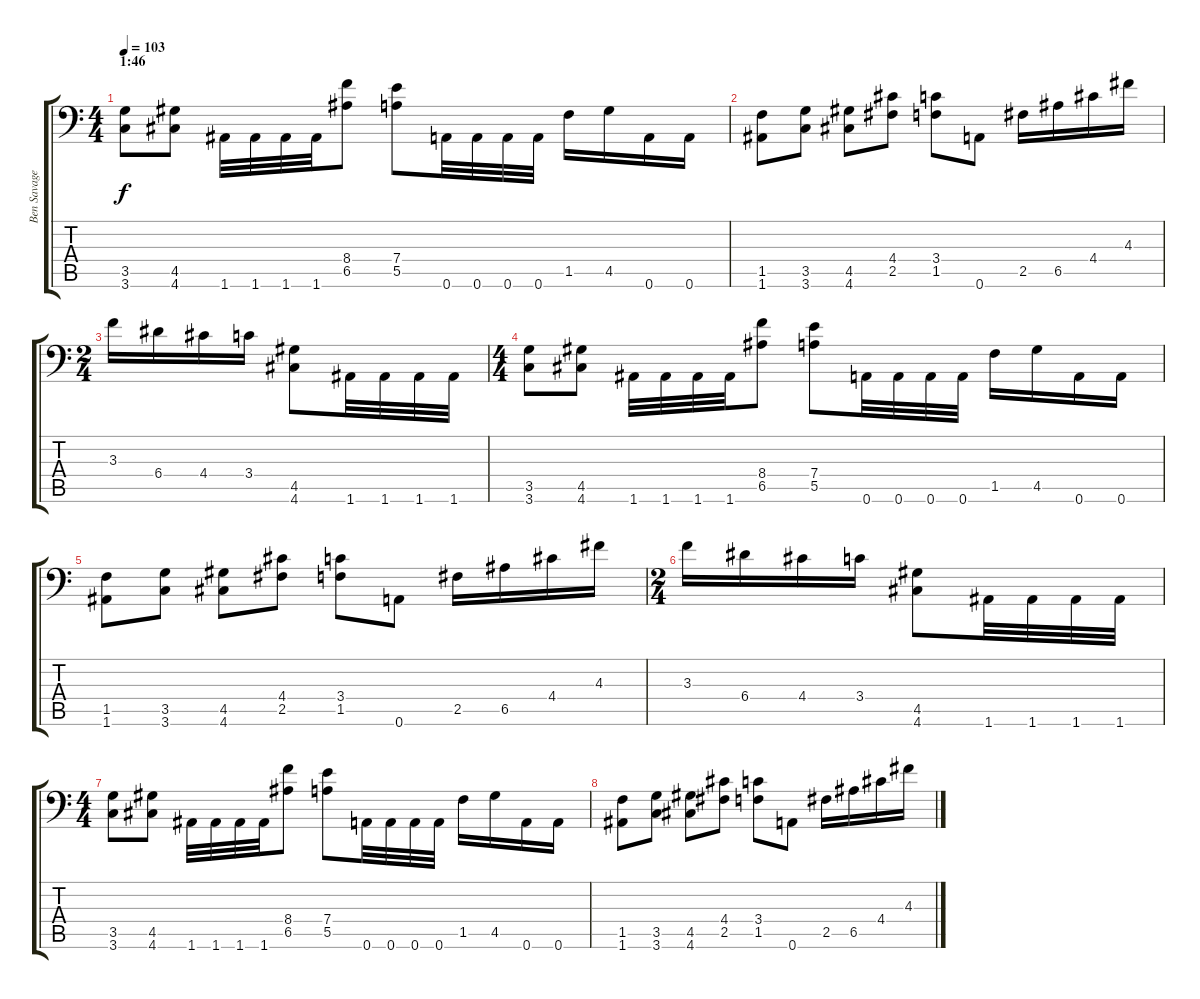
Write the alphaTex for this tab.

\track ("Ben Savage" "Ben Savage") {instrument distortionguitar}
\staff {score tabs}
\tuning (B3 Gb3 D3 A2 E2 A1) {hide}
\ts (4 4)
\section ("" "1:46")
\tempo 103
\clef f4
\ks c
(3.5 3.6).8{dy f} (4.5 4.6).8 1.6.32 1.6.32 1.6.32 1.6.32 (8.4 6.5).8 (7.4 5.5).8 0.6.32 0.6.32 0.6.32 0.6.32 1.5.16 4.5.16 0.6.16 0.6.16 |
(1.5 1.6).8 (3.5 3.6).8 (4.5 4.6).8 (4.4 2.5).8 (3.4 1.5).8 0.6.8 2.5.16 6.5.16 4.4.16 4.3.16 |
\ts (2 4)
3.3.16 6.4.16 4.4.16 3.4.16 (4.5 4.6).8 1.6.32 1.6.32 1.6.32 1.6.32 |
\ts (4 4)
(3.5 3.6).8 (4.5 4.6).8 1.6.32 1.6.32 1.6.32 1.6.32 (8.4 6.5).8 (7.4 5.5).8 0.6.32 0.6.32 0.6.32 0.6.32 1.5.16 4.5.16 0.6.16 0.6.16 |
(1.5 1.6).8 (3.5 3.6).8 (4.5 4.6).8 (4.4 2.5).8 (3.4 1.5).8 0.6.8 2.5.16 6.5.16 4.4.16 4.3.16 |
\ts (2 4)
3.3.16 6.4.16 4.4.16 3.4.16 (4.5 4.6).8 1.6.32 1.6.32 1.6.32 1.6.32 |
\ts (4 4)
(3.5 3.6).8 (4.5 4.6).8 1.6.32 1.6.32 1.6.32 1.6.32 (8.4 6.5).8 (7.4 5.5).8 0.6.32 0.6.32 0.6.32 0.6.32 1.5.16 4.5.16 0.6.16 0.6.16 |
(1.5 1.6).8 (3.5 3.6).8 (4.5 4.6).8 (4.4 2.5).8 (3.4 1.5).8 0.6.8 2.5.16 6.5.16 4.4.16 4.3.16
